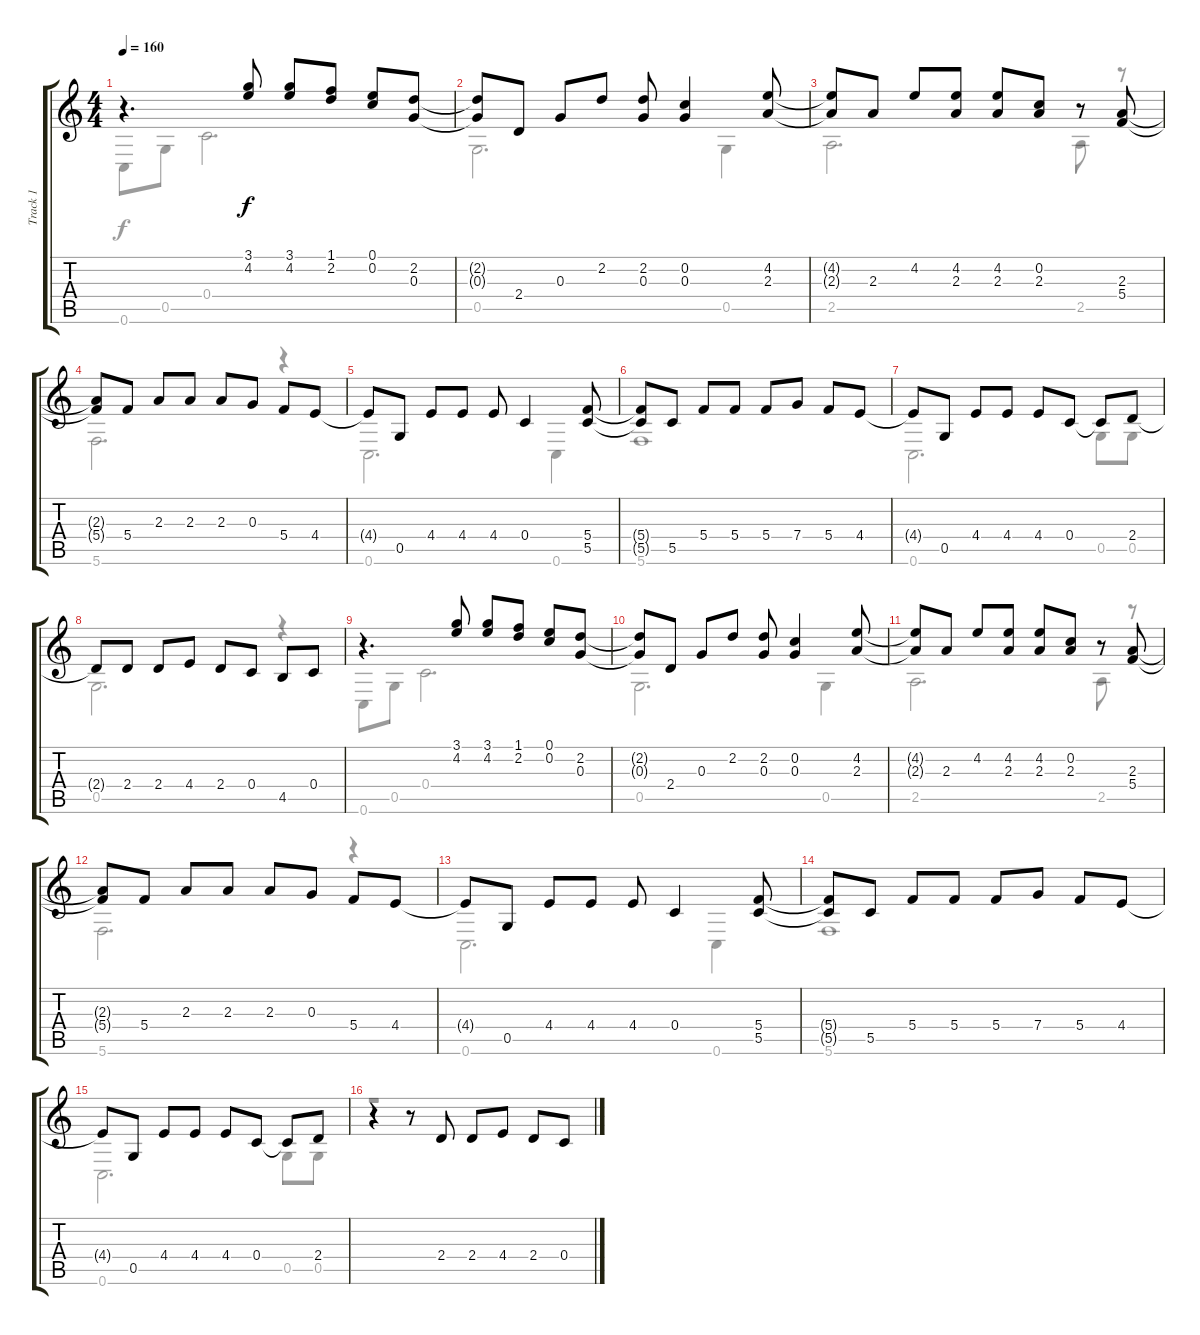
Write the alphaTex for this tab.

\track ("Track 1" "Track 1") {instrument acousticguitarsteel}
\staff {score tabs}
\tuning (E4 C4 G3 C3 G2 C2) {hide}
\voice
\ts (4 4)
\tempo 160
\clef g2
\ks c
r.4{d dy f instrument acousticguitarsteel} (3.1 4.2).8 (3.1 4.2).8 (1.1 2.2).8 (0.1 0.2).8 (2.2 0.3).8 |
(2.2{t} 0.3{t}).8 2.4.8 0.3.8 2.2.8 (2.2 0.3).8 (0.2 0.3).4 (4.2 2.3).8 |
(4.2{t} 2.3{t}).8 2.3.8 4.2.8 (4.2 2.3).8 (4.2 2.3).8 (0.2 2.3).8 r.8 (2.3 5.4).8 |
(2.3{t} 5.4{t}).8 5.4.8 2.3.8 2.3.8 2.3.8 0.3.8 5.4.8 4.4.8 |
4.4{t}.8 0.5.8 4.4.8 4.4.8 4.4.8 0.4.4 (5.4 5.5).8 |
(5.4{t} 5.5{t}).8 5.5.8 5.4.8 5.4.8 5.4.8 7.4.8 5.4.8 4.4.8 |
4.4{t}.8 0.5.8 4.4.8 4.4.8 4.4.8 0.4.8 0.4{t}.8 2.4.8 |
2.4{t}.8 2.4.8 2.4.8 4.4.8 2.4.8 0.4.8 4.5.8 0.4.8 |
r.4{d} (3.1 4.2).8 (3.1 4.2).8 (1.1 2.2).8 (0.1 0.2).8 (2.2 0.3).8 |
(2.2{t} 0.3{t}).8 2.4.8 0.3.8 2.2.8 (2.2 0.3).8 (0.2 0.3).4 (4.2 2.3).8 |
(4.2{t} 2.3{t}).8 2.3.8 4.2.8 (4.2 2.3).8 (4.2 2.3).8 (0.2 2.3).8 r.8 (2.3 5.4).8 |
(2.3{t} 5.4{t}).8 5.4.8 2.3.8 2.3.8 2.3.8 0.3.8 5.4.8 4.4.8 |
4.4{t}.8 0.5.8 4.4.8 4.4.8 4.4.8 0.4.4 (5.4 5.5).8 |
(5.4{t} 5.5{t}).8 5.5.8 5.4.8 5.4.8 5.4.8 7.4.8 5.4.8 4.4.8 |
4.4{t}.8 0.5.8 4.4.8 4.4.8 4.4.8 0.4.8 0.4{t}.8 2.4.8 |
r.4 r.8 2.4.8 2.4.8 4.4.8 2.4.8 0.4.8
\voice
\clef g2
\ottava regular
\simile none
\ks c
0.6.8{dy f} 0.5.8 0.4.2{d} |
0.5.2{d} 0.5.4 |
2.5.2{d} 2.5.8 r.8 |
5.6.2{d} r.4 |
0.6.2{d} 0.6.4 |
5.6.1 |
0.6.2{d} 0.5.8 0.5.8 |
0.5.2{d} r.4 |
0.6.8 0.5.8 0.4.2{d} |
0.5.2{d} 0.5.4 |
2.5.2{d} 2.5.8 r.8 |
5.6.2{d} r.4 |
0.6.2{d} 0.6.4 |
5.6.1 |
0.6.2{d} 0.5.8 0.5.8 |
r.1
